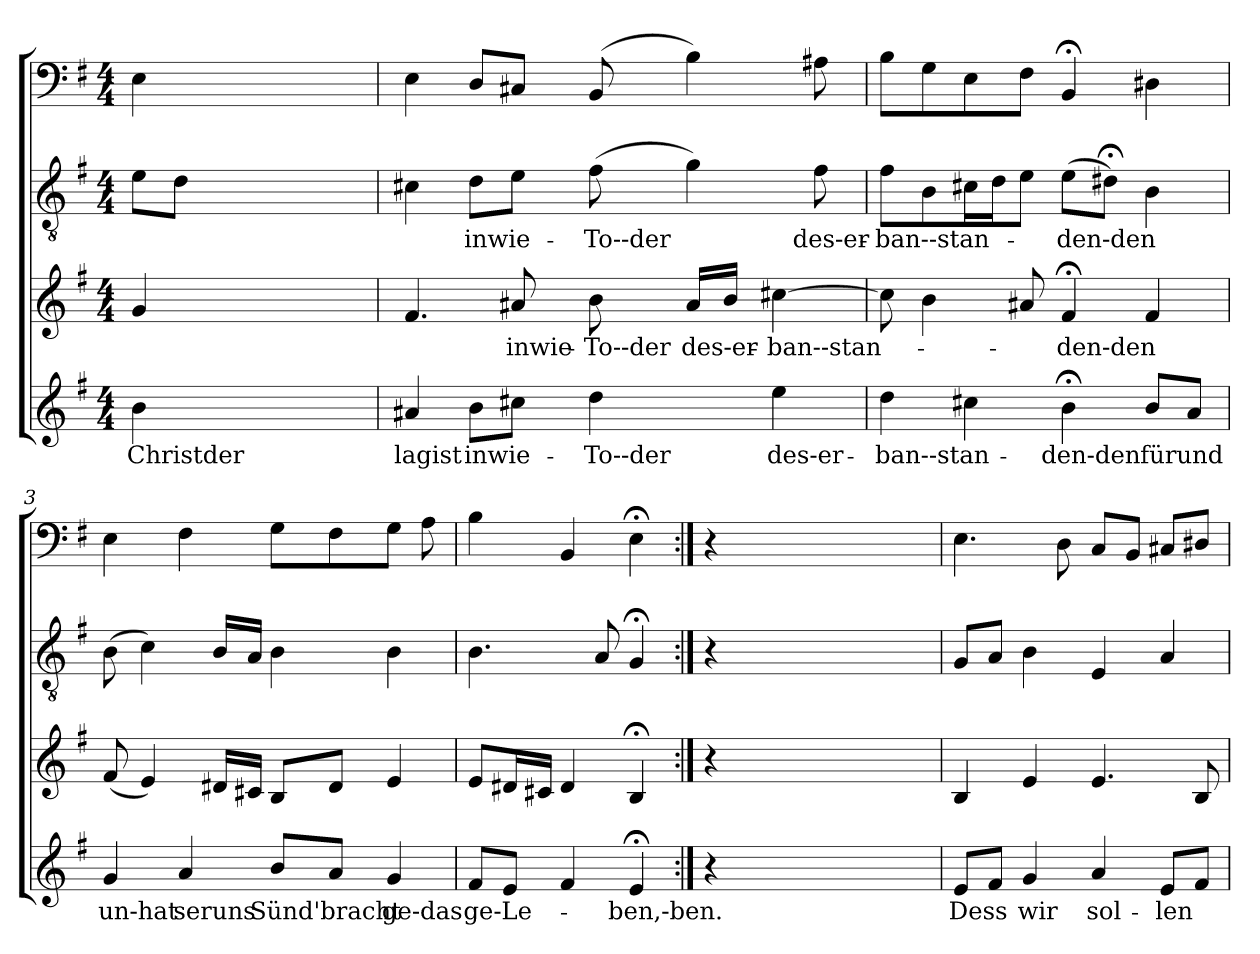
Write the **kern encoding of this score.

**kern	**text	**kern	**text	**kern	**text	**kern
*part4	*part4	*part3	*part3	*part2	*part2	*part1
*staff4	*staff4	*staff3	*staff3	*staff2	*staff2	*staff1
*clefG2	*	*clefG2	*	*clefGv2	*	*clefF4
*k[f#]	*	*k[f#]	*	*k[f#]	*	*k[f#]
*e:	*	*e:	*	*e:	*	*e:
*M4/4	*	*M4/4	*	*M4/4	*	*M4/4
=	=	=	=	=	=	=
4b\	Christder	4g/	.	8e\L	.	4E\
.	.	.	.	8d\J	.	.
2ryy	.	2ryy	.	2ryy	.	2ryy
4ryy	.	4ryy	.	4ryy	.	4ryy
=1	=1	=1	=1	=1	=1	=1
4a#X/	lagist	4.f#/	.	4c#X\	.	4E\
8b\L	inwie-	.	.	8d\L	inwie-	8D/L
8cc#X\J	.	8a#X/	inwie-	8e\J	.	8C#X/J
4dd\	To--der	8b\	To--der	(8f#\	To--der	(8BB/
.	.	16a#/LL	-des-er-	4g\)	.	4B\)
.	.	16b/JJ	.	.	.	.
4ee\	-des-er-	[4cc#X\	-ban--stan-	.	.	.
.	.	.	.	8f#\	-des-er-	8A#X\
=2	=2	=2	=2	=2	=2	=2
4dd\	-ban--stan-	8cc#\]	.	8f#\L	-ban--stan-	8B\L
.	.	4b\	.	8B\	.	8G\
4cc#X\	.	.	.	16c#X\L	.	8E\
.	.	.	.	16d\J	.	.
.	.	8a#X/	.	8e\J	.	8F#\J
4b;<\	-den-den	4f#;</	-den-den	(8e\L	-den-den	4BB;</
.	.	.	.	8d#X;<\J)	.	.
8b/L	fürund	4f#/	.	4B\	.	4D#X\
8a/J	.	.	.	.	.	.
=3	=3	=3	=3	=3	=3	=3
4g/	un-hat	(8f#/	.	(8B\	.	4E\
.	.	4e/)	.	4c\)	.	.
4a/	-seruns	.	.	.	.	4F#\
.	.	16d#X/LL	.	16B/LL	.	.
.	.	16c#X/JJ	.	16A/JJ	.	.
8b/L	Sünd'bracht	8B/L	.	4B\	.	8G\L
8a/J	.	8d#/J	.	.	.	8F#\
4g/	ge-das	4e/	.	4B\	.	8G\J
.	.	.	.	.	.	8A\
=4	=4	=4	=4	=4	=4	=4
8f#/L	-ge-Le-	8e/L	.	4.B\	.	4B\
8e/J	.	16d#X/L	.	.	.	.
.	.	16c#X/JJ	.	.	.	.
4f#/	.	4d#/	.	.	.	4BB/
.	.	.	.	8A/	.	.
4e;</	-ben,-ben.	4B;</	.	4G;</	.	4E;<\
=:|!	=:|!	=:|!	=:|!	=:|!	=:|!	=:|!
4r	.	4r	.	4r	.	4r
2ryy	.	2ryy	.	2ryy	.	2ryy
4ryy	.	4ryy	.	4ryy	.	4ryy
=5	=5	=5	=5	=5	=5	=5
8e/L	Dess	4B/	.	8G/L	.	4.E\
8f#/J	.	.	.	8A/J	.	.
4g/	wir	4e/	.	4B\	.	.
.	.	.	.	.	.	8D\
4a/	sol-	4.e/	.	4E/	.	8C/L
.	.	.	.	.	.	8BB/J
8e/L	-len	.	.	4A/	.	8C#X/L
8f#/J	.	8B/	.	.	.	8D#X/J
=	=	=	=	=	=	=
*-	*-	*-	*-	*-	*-	*-
